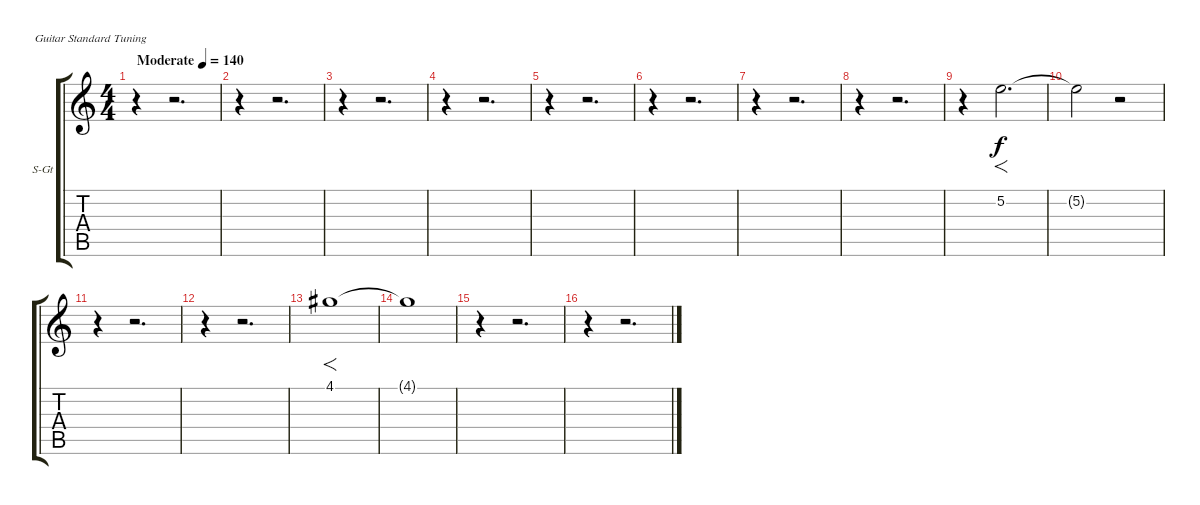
\bracketExtendMode groupsimilarinstruments
\firstSystemTrackNameOrientation horizontal
\otherSystemsTrackNameOrientation horizontal
\track ("Flute" "S-Gt") {instrument flute}
\staff {score tabs}
\tuning (E4 B3 G3 D3 A2 E2)
\displaytranspose 12
\ts (4 4)
\beaming (8 2 2 2 2)
\tempo (140 "Moderate")
\clef g2
\ks c
r.4{dy f instrument flute} r.2{d} |
r.4 r.2{d} |
r.4 r.2{d} |
r.4 r.2{d} |
r.4 r.2{d} |
r.4 r.2{d} |
r.4 r.2{d} |
r.4 r.2{d} |
r.4 5.2.2{f d} |
5.2{t}.2 r.2 |
r.4 r.2{d} |
r.4 r.2{d} |
4.1.1{f} |
4.1{t}.1 |
r.4 r.2{d} |
r.4 r.2{d}
